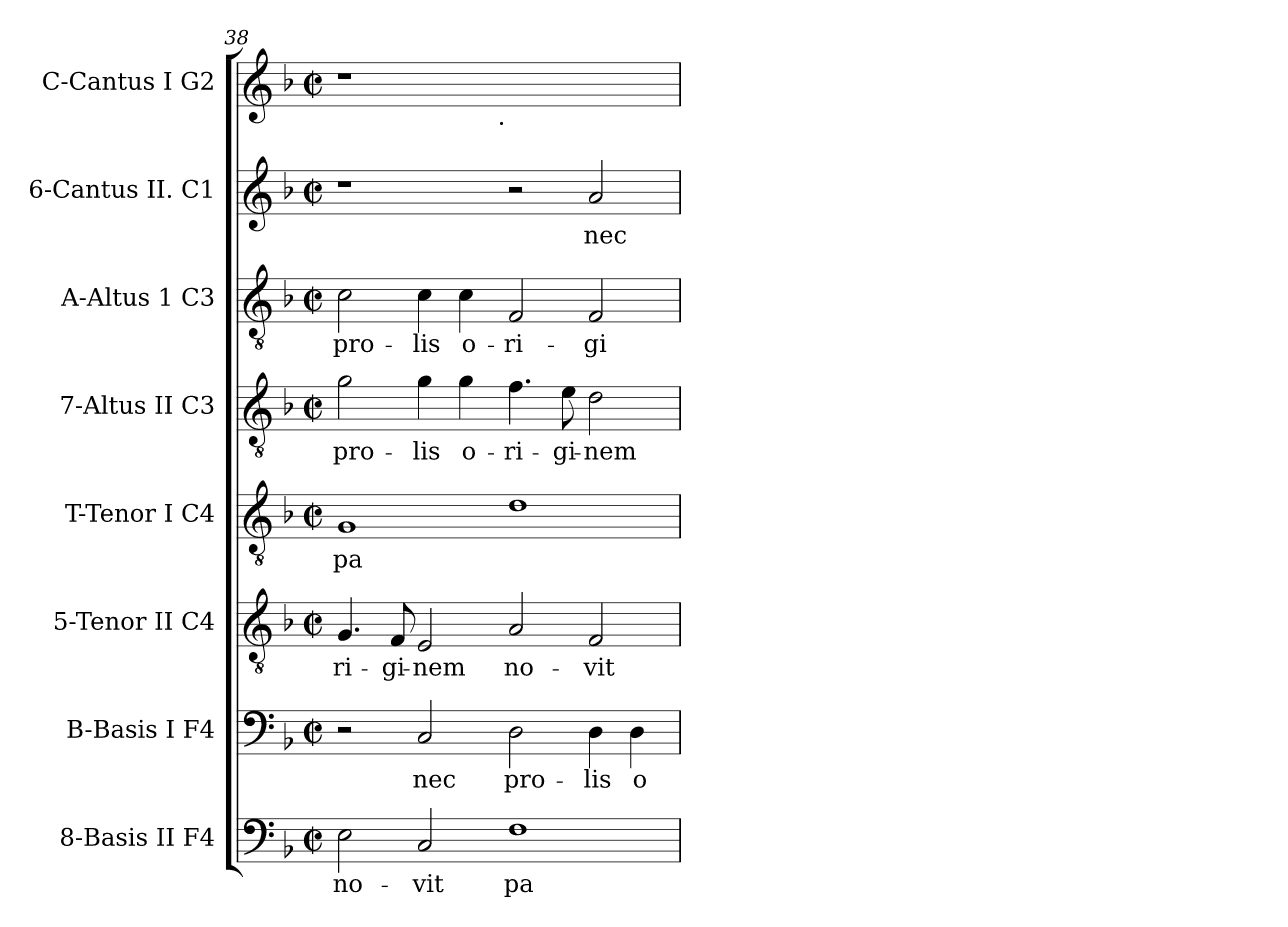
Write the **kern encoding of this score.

**kern	**text	**kern	**text	**kern	**text	**kern	**text	**kern	**text	**kern	**text	**kern	**text	**kern
*part8	*part8	*part7	*part7	*part6	*part6	*part5	*part5	*part4	*part4	*part3	*part3	*part2	*part2	*part1
*staff8	*staff8	*staff7	*staff7	*staff6	*staff6	*staff5	*staff5	*staff4	*staff4	*staff3	*staff3	*staff2	*staff2	*staff1
*I"8-Basis II  F4	*	*I"B-Basis I  F4	*	*I"5-Tenor II  C4	*	*I"T-Tenor I  C4	*	*I"7-Altus II  C3	*	*I"A-Altus 1  C3	*	*I"6-Cantus II.  C1	*	*I"C-Cantus I  G2
*	*	*I'B	*	*	*	*I'T	*	*	*	*I'A	*	*	*	*I'C
*clefF4	*	*clefF4	*	*clefGv2	*	*clefGv2	*	*clefGv2	*	*clefGv2	*	*clefG2	*	*clefG2
*k[b-]	*	*k[b-]	*	*k[b-]	*	*k[b-]	*	*k[b-]	*	*k[b-]	*	*k[b-]	*	*k[b-]
*F:	*	*F:	*	*F:	*	*F:	*	*F:	*	*F:	*	*F:	*	*F:
*M2/2	*	*M2/2	*	*M2/2	*	*M2/2	*	*M2/2	*	*M2/2	*	*M2/2	*	*M2/2
*met(c|)	*	*met(c|)	*	*met(c|)	*	*met(c|)	*	*met(c|)	*	*met(c|)	*	*met(c|)	*	*met(c|)
=38	=38	=38	=38	=38	=38	=38	=38	=38	=38	=38	=38	=38	=38	=38
!	!LO:LY:b:cj	!	!	!	!LO:LY:b:cj	!	!LO:LY:b:cj	!	!LO:LY:b:cj	!	!LO:LY:b:cj	!	!	!
*	*	*	*	*	*	*	*	*	*	*	*	*	*	*^
2E\	no-	2r	.	4.G/	-ri-	1G	pa-	2g\	pro-	2c\	pro-	1r	.	1r	2ryy
!	!	!	!	!	!LO:LY:b:cj	!	!	!	!	!	!	!	!	!	!
.	.	.	.	8F/	-gi-	.	.	.	.	.	.	.	.	.	.
!	!LO:LY:b:cj	!	!LO:LY:b:cj	!	!LO:LY:b:cj	!	!	!	!LO:LY:b:cj	!	!LO:LY:b:cj	!	!	!	!
2C/	-vit	2C/	nec	2E/	-nem	.	.	4g\	-lis	4c\	-lis	.	.	.	4...ryy
!	!	!	!	!	!	!	!	!	!LO:LY:b:cj	!	!LO:LY:b:cj	!	!	!	!
.	.	.	.	.	.	.	.	4g\	o-	4c\	o-	.	.	.	.
!	!	!	!	!	!	!	!	!	!	!	!	!	!	!	!LO:TX:b:t=.
.	.	.	.	.	.	.	.	.	.	.	.	.	.	.	1ryy
!	!LO:LY:b:cj	!	!LO:LY:b:cj	!	!LO:LY:b:cj	!	!LO:LY:b:cj	!	!LO:LY:b:cj	!	!LO:LY:b:cj	!	!	!	!
1F	pa-	2D\	pro-	2A/	no-	1d	--	4.f\	-ri-	2F/	-ri-	2r	.	1ryy	.
!	!	!	!	!	!	!	!	!	!LO:LY:b:cj	!	!	!	!	!	!
.	.	.	.	.	.	.	.	8e\	-gi-	.	.	.	.	.	.
!	!	!	!LO:LY:b:cj	!	!LO:LY:b:cj	!	!	!	!LO:LY:b:cj	!	!LO:LY:b:cj	!	!LO:LY:b:cj	!	!
.	.	4D\	-lis	2F/	-vit	.	.	2d\	-nem	2F/	-gi-	2a/	nec	.	.
!	!	!	!LO:LY:b:cj	!	!	!	!	!	!	!	!	!	!	!	!
.	.	4D\	o-	.	.	.	.	.	.	.	.	.	.	.	.
.	.	.	.	.	.	.	.	.	.	.	.	.	.	.	32ryy
*	*	*	*	*	*	*	*	*	*	*	*	*	*	*v	*v
=	=	=	=	=	=	=	=	=	=	=	=	=	=	=
*-	*-	*-	*-	*-	*-	*-	*-	*-	*-	*-	*-	*-	*-	*-
